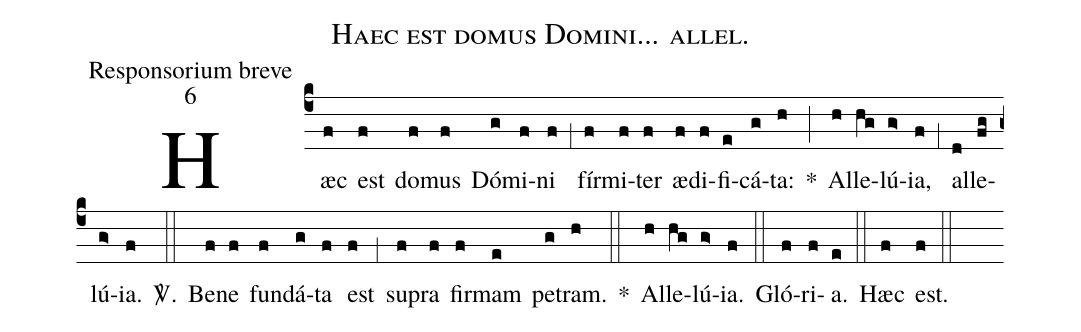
name:Haec est domus Domini... allel.;
office-part:Responsorium breve;
mode:6;
%%
(c4) Hæc(f) est(f) do(f)mus(f) Dó(g)mi(f)ni(f) (;1) fír(f)mi(f)ter(f) æ(f)di(f)fi(e)cá(g)ta:(h) *(;) Al(h)le(hg)lú(g>)ia,(f) (;1) al(d)le(fg)lú(g>)ia.(f) <sp>V/</sp>.(::) Be(f)ne(f) fun(f)dá(g)ta(f) est(f) (;1) su(f)pra(f) fir(f)mam(e) pe(g)tram.(h) *(::) Al(h)le(hg)lú(g>)ia.(f) (::) Gló(f)ri(f)a.(e) (::) Hæc(f) est.(f) (::)
